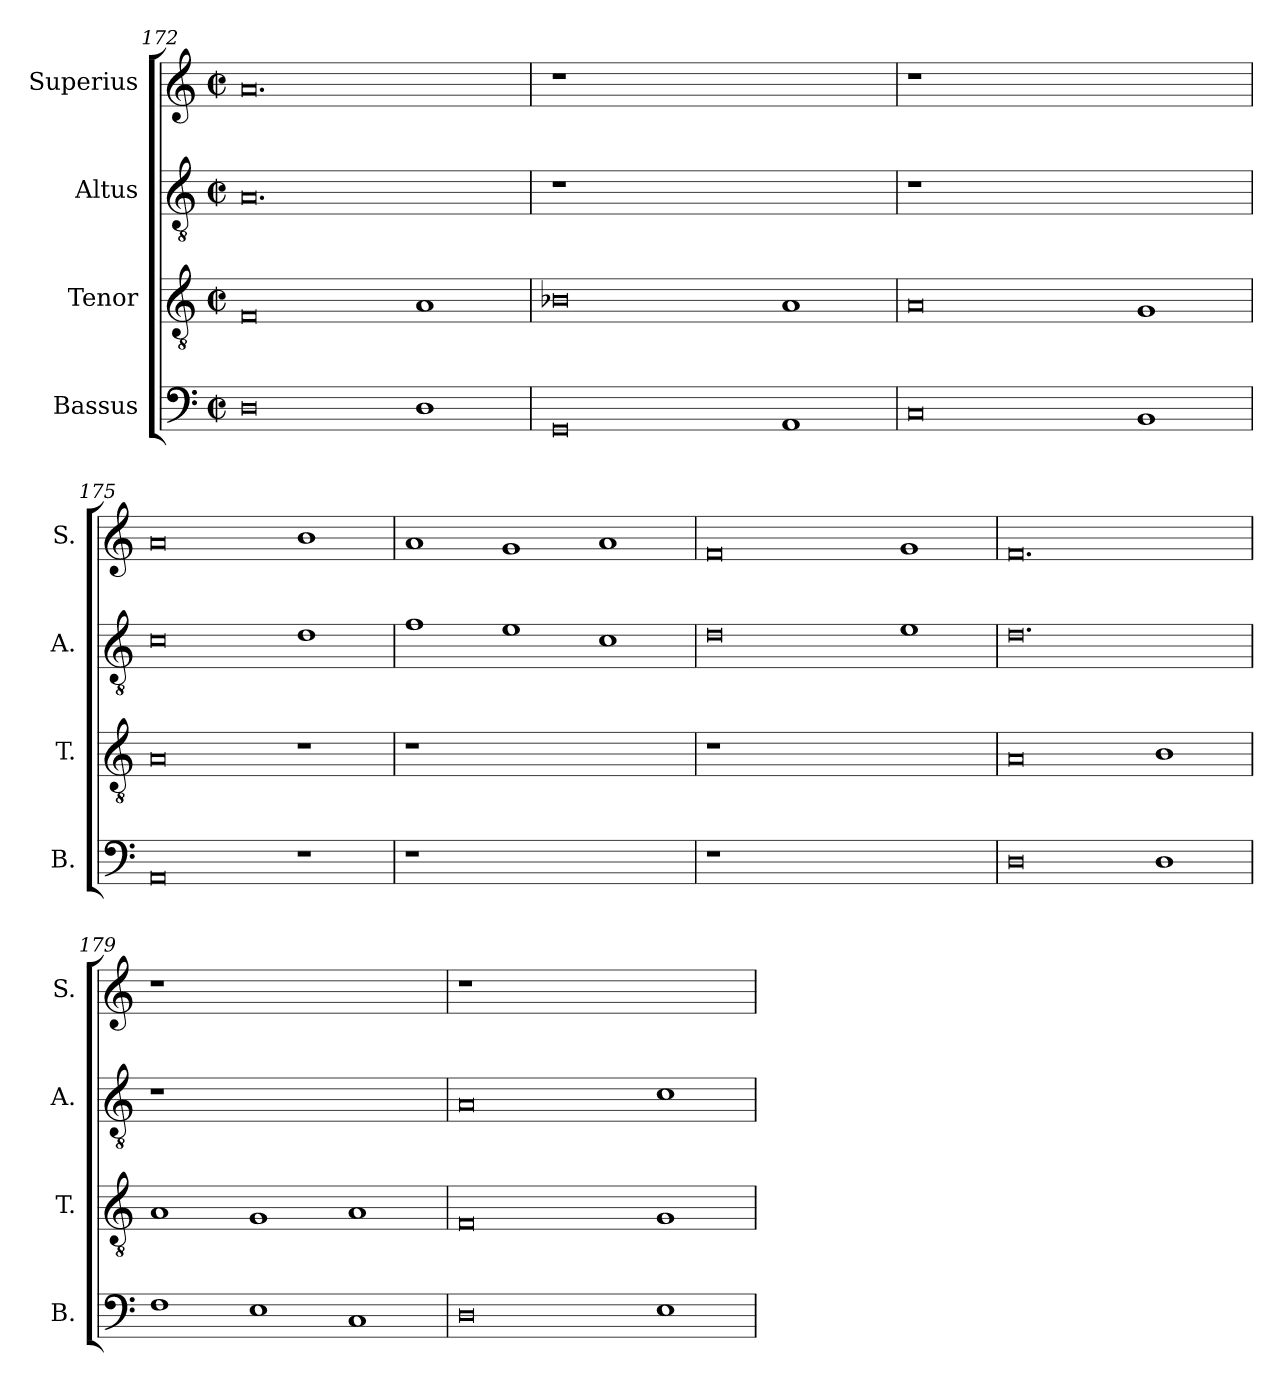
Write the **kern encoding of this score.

**kern	**kern	**kern	**kern
*part4	*part3	*part2	*part1
*staff4	*staff3	*staff2	*staff1
*I"Bassus	*I"Tenor	*I"Altus	*I"Superius
*I'B.	*I'T.	*I'A.	*I'S.
*clefF4	*clefGv2	*clefGv2	*clefG2
*	*ITrd7c12	*ITrd7c12	*
*k[]	*k[]	*k[]	*k[]
*C:	*C:	*C:	*C:
*M2/2	*M2/2	*M2/2	*M2/2
*met(c|)	*met(c|)	*met(c|)	*met(c|)
=172	=172	=172	=172
0Di	0FFi	0.AAi	0.ai
1Di	1AAi	.	.
=173	=173	=173	=173
!	!	!LO:N:vis=1	!LO:N:vis=1
0GGi	0BB-Xi	1r	1r
.	.	0ryy	0ryy
1AAi	1AAi	.	.
=174	=174	=174	=174
!	!	!LO:N:vis=1	!LO:N:vis=1
0Ci	0AAi	1r	1r
.	.	0ryy	0ryy
1BBi	1GGi	.	.
!!LO:PB:g=z
=175	=175	=175	=175
0AAi	0AAi	0Ci	0ai
1r	1r	1Di	1bi
=176	=176	=176	=176
!LO:N:vis=1	!LO:N:vis=1	!	!
1r	1r	1Fi	1ai
0ryy	0ryy	1Ei	1gi
.	.	1Ci	1ai
=177	=177	=177	=177
!LO:N:vis=1	!LO:N:vis=1	!	!
1r	1r	0Di	0fi
0ryy	0ryy	.	.
.	.	1Ei	1gi
=178	=178	=178	=178
0Di	0AAi	0.Di	0.fi
1Di	1BBi	.	.
=179	=179	=179	=179
!	!	!LO:N:vis=1	!LO:N:vis=1
1Fi	1AAi	1r	1r
1Ei	1GGi	0ryy	0ryy
1Ci	1AAi	.	.
!!LO:LB:g=z
=180	=180	=180	=180
!	!	!	!LO:N:vis=1
0Di	0FFi	0AAi	1r
.	.	.	0ryy
1Ei	1GGi	1Ci	.
=	=	=	=
*-	*-	*-	*-
